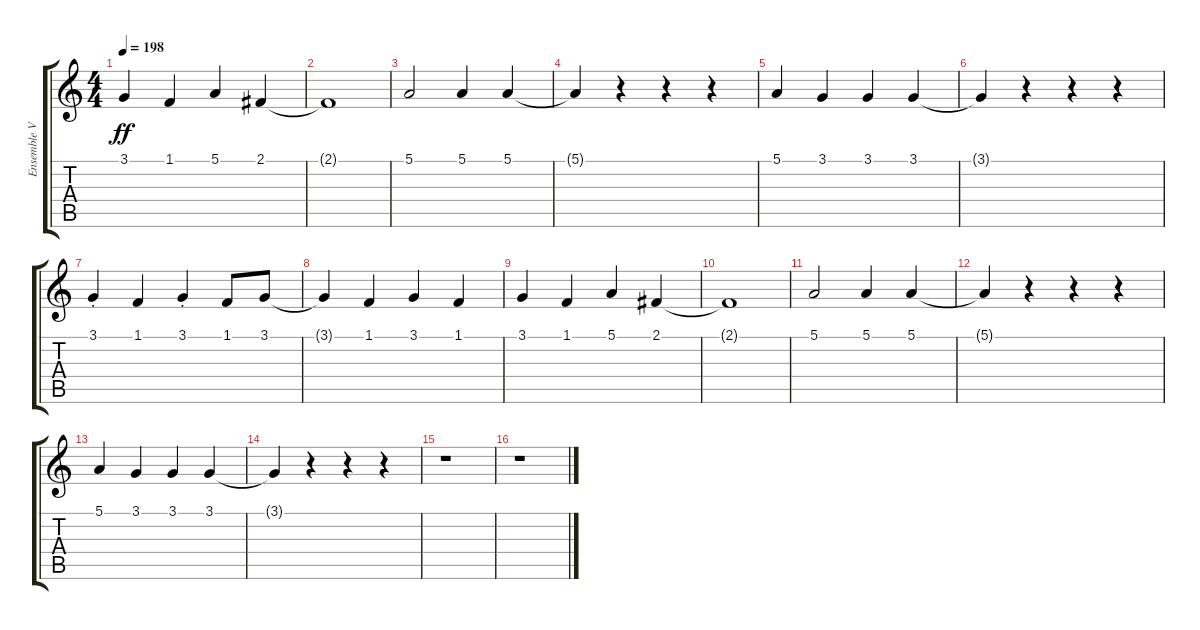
\track ("Ensemble Vocal" "Ensemble V") {instrument stringensemble1}
\staff {score tabs}
\tuning (E4 B3 G3 D3 A2 E2) {hide}
\ts (4 4)
\tempo 198
\clef g2
\ks c
3.1.4{dy ff} 1.1.4 5.1.4 2.1.4 |
2.1{t}.1 |
5.1.2 5.1.4 5.1.4 |
5.1{t}.4 r.4 r.4 r.4 |
5.1.4 3.1.4 3.1.4 3.1.4 |
3.1{t}.4 r.4 r.4 r.4 |
3.1{st}.4 1.1.4 3.1{st}.4 1.1.8 3.1.8 |
3.1{t}.4 1.1.4 3.1.4 1.1.4 |
3.1.4 1.1.4 5.1.4 2.1.4 |
2.1{t}.1 |
5.1.2 5.1.4 5.1.4 |
5.1{t}.4 r.4 r.4 r.4 |
5.1.4 3.1.4 3.1.4 3.1.4 |
3.1{t}.4 r.4 r.4 r.4 |
r.1 |
r.1
